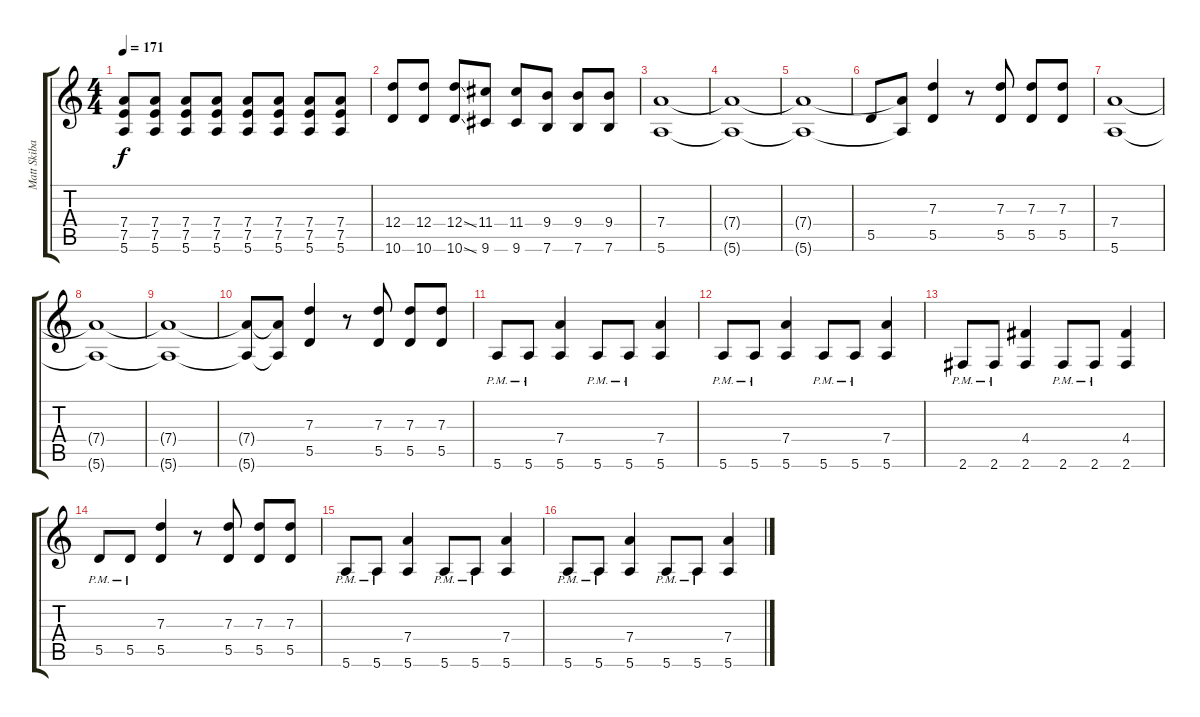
\track ("Matt Skiba" "Matt Skiba") {instrument overdrivenguitar}
\staff {score tabs}
\tuning (E4 B3 G3 D3 A2 E2) {hide}
\ts (4 4)
\tempo 171
\clef g2
\ks c
(7.4 7.5 5.6).8{dy f} (7.4 7.5 5.6).8 (7.4 7.5 5.6).8 (7.4 7.5 5.6).8 (7.4 7.5 5.6).8 (7.4 7.5 5.6).8 (7.4 7.5 5.6).8 (7.4 7.5 5.6).8 |
(12.4 10.6).8 (12.4 10.6).8 (12.4{ss} 10.6{ss}).8 (11.4 9.6).8 (11.4 9.6).8 (9.4 7.6).8 (9.4 7.6).8 (9.4 7.6).8 |
(7.4 5.6).1 |
(7.4{t} 5.6{t}).1 |
(7.4{t} 5.6{t}).1 |
5.5.8 (7.4{t} 5.6{t}).8 (7.3 5.5).4 r.8 (7.3 5.5).8 (7.3 5.5).8 (7.3 5.5).8 |
(7.4 5.6).1 |
(7.4{t} 5.6{t}).1 |
(7.4{t} 5.6{t}).1 |
(7.4{t} 5.6{t}).8 (7.4{t} 5.6{t}).8 (7.3 5.5).4 r.8 (7.3 5.5).8 (7.3 5.5).8 (7.3 5.5).8 |
5.6{pm}.8 5.6{pm}.8 (7.4 5.6).4 5.6{pm}.8 5.6{pm}.8 (7.4 5.6).4 |
5.6{pm}.8 5.6{pm}.8 (7.4 5.6).4 5.6{pm}.8 5.6{pm}.8 (7.4 5.6).4 |
2.6{pm}.8 2.6{pm}.8 (4.4 2.6).4 2.6{pm}.8 2.6{pm}.8 (4.4 2.6).4 |
5.5{pm}.8 5.5{pm}.8 (7.3 5.5).4 r.8 (7.3 5.5).8 (7.3 5.5).8 (7.3 5.5).8 |
5.6{pm}.8 5.6{pm}.8 (7.4 5.6).4 5.6{pm}.8 5.6{pm}.8 (7.4 5.6).4 |
5.6{pm}.8 5.6{pm}.8 (7.4 5.6).4 5.6{pm}.8 5.6{pm}.8 (7.4 5.6).4
